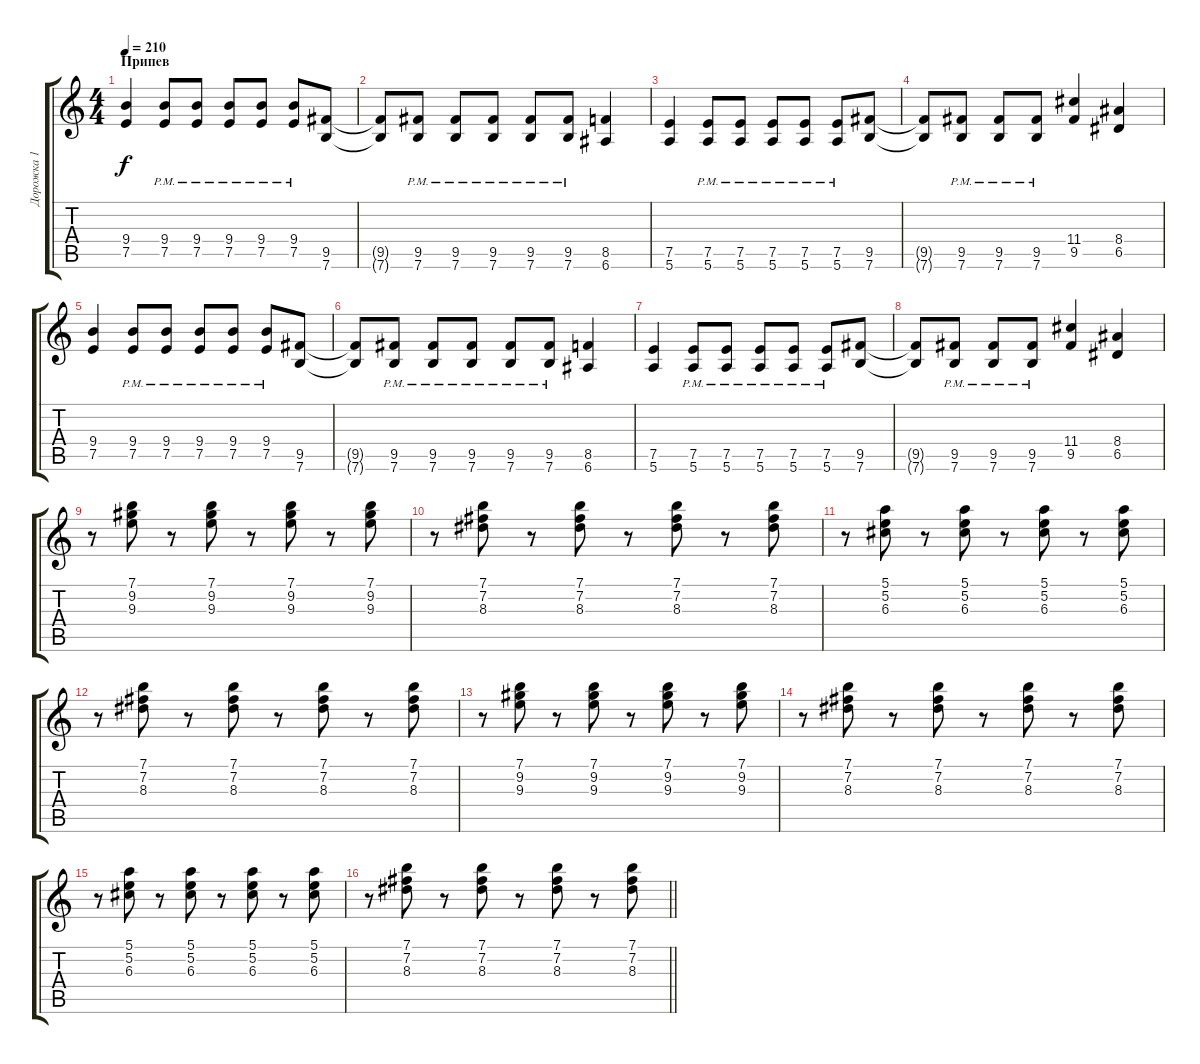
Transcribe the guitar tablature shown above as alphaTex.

\track ("Дорожка 1" "Дорожка 1") {instrument overdrivenguitar}
\staff {score tabs}
\tuning (E4 B3 G3 D3 A2 E2) {hide}
\ts (4 4)
\section ("" "Припев")
\tempo 210
\clef g2
\ks c
(9.4 7.5).4{dy f instrument overdrivenguitar} (9.4{pm} 7.5{pm}).8 (9.4{pm} 7.5{pm}).8 (9.4{pm} 7.5{pm}).8 (9.4{pm} 7.5{pm}).8 (9.4{pm} 7.5{pm}).8 (9.5 7.6).8 |
(9.5{t} 7.6{t}).8 (9.5{pm} 7.6{pm}).8 (9.5{pm} 7.6{pm}).8 (9.5{pm} 7.6{pm}).8 (9.5{pm} 7.6{pm}).8 (9.5{pm} 7.6{pm}).8 (8.5 6.6).4 |
(7.5 5.6).4 (7.5{pm} 5.6{pm}).8 (7.5{pm} 5.6{pm}).8 (7.5{pm} 5.6{pm}).8 (7.5{pm} 5.6{pm}).8 (7.5{pm} 5.6{pm}).8 (9.5 7.6).8 |
(9.5{t} 7.6{t}).8 (9.5{pm} 7.6{pm}).8 (9.5{pm} 7.6{pm}).8 (9.5{pm} 7.6{pm}).8 (11.4 9.5).4 (8.4 6.5).4 |
(9.4 7.5).4 (9.4{pm} 7.5{pm}).8 (9.4{pm} 7.5{pm}).8 (9.4{pm} 7.5{pm}).8 (9.4{pm} 7.5{pm}).8 (9.4{pm} 7.5{pm}).8 (9.5 7.6).8 |
(9.5{t} 7.6{t}).8 (9.5{pm} 7.6{pm}).8 (9.5{pm} 7.6{pm}).8 (9.5{pm} 7.6{pm}).8 (9.5{pm} 7.6{pm}).8 (9.5{pm} 7.6{pm}).8 (8.5 6.6).4 |
(7.5 5.6).4 (7.5{pm} 5.6{pm}).8 (7.5{pm} 5.6{pm}).8 (7.5{pm} 5.6{pm}).8 (7.5{pm} 5.6{pm}).8 (7.5{pm} 5.6{pm}).8 (9.5 7.6).8 |
(9.5{t} 7.6{t}).8 (9.5{pm} 7.6{pm}).8 (9.5{pm} 7.6{pm}).8 (9.5{pm} 7.6{pm}).8 (11.4 9.5).4 (8.4 6.5).4 |
r.8{instrument electricguitarclean} (7.1 9.2 9.3).8 r.8 (7.1 9.2 9.3).8 r.8 (7.1 9.2 9.3).8 r.8 (7.1 9.2 9.3).8 |
r.8 (7.1 7.2 8.3).8 r.8 (7.1 7.2 8.3).8 r.8 (7.1 7.2 8.3).8 r.8 (7.1 7.2 8.3).8 |
r.8 (5.1 5.2 6.3).8 r.8 (5.1 5.2 6.3).8 r.8 (5.1 5.2 6.3).8 r.8 (5.1 5.2 6.3).8 |
r.8 (7.1 7.2 8.3).8 r.8 (7.1 7.2 8.3).8 r.8 (7.1 7.2 8.3).8 r.8 (7.1 7.2 8.3).8 |
r.8{instrument electricguitarclean} (7.1 9.2 9.3).8 r.8 (7.1 9.2 9.3).8 r.8 (7.1 9.2 9.3).8 r.8 (7.1 9.2 9.3).8 |
r.8 (7.1 7.2 8.3).8 r.8 (7.1 7.2 8.3).8 r.8 (7.1 7.2 8.3).8 r.8 (7.1 7.2 8.3).8 |
r.8 (5.1 5.2 6.3).8 r.8 (5.1 5.2 6.3).8 r.8 (5.1 5.2 6.3).8 r.8 (5.1 5.2 6.3).8 |
\barLineRight lightlight
r.8 (7.1 7.2 8.3).8 r.8 (7.1 7.2 8.3).8 r.8 (7.1 7.2 8.3).8 r.8 (7.1 7.2 8.3).8
